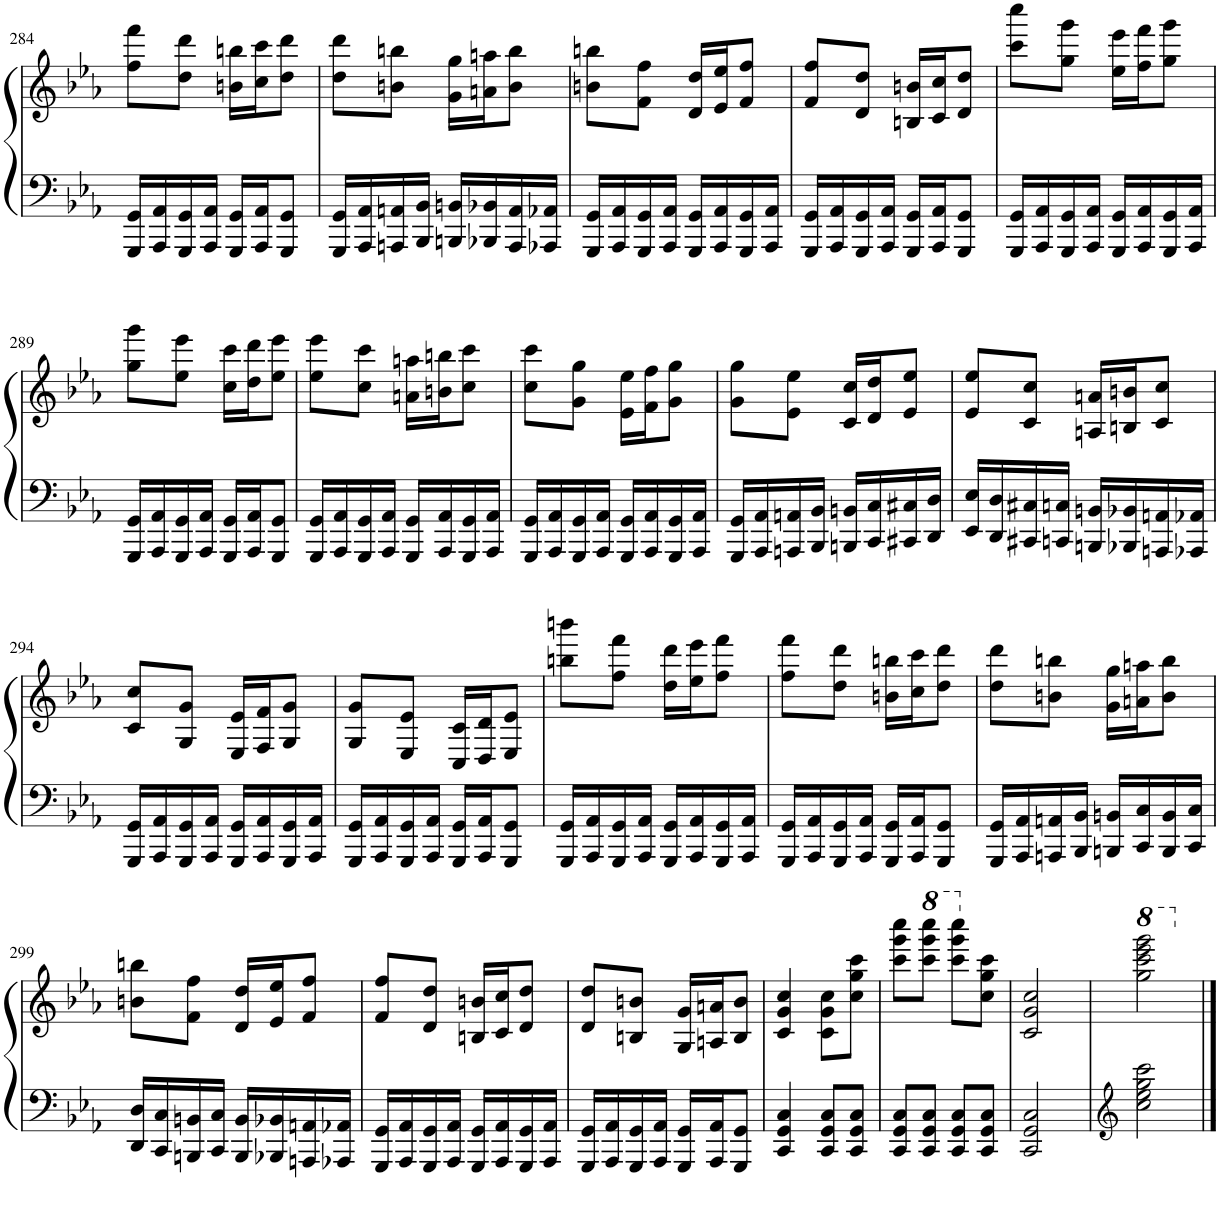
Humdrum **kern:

**kern	**kern
*part1	*part1
*staff2	*staff1
*I"Piano	*
*I'Pno.	*
!!LO:PB:g=z
*clefF4	*clefG2
*k[b-e-a-]	*k[b-e-a-]
*M2/4	*M2/4
=284	=284
16GGG/ 16GG/LL	8ff\ 8fff\L
16AAA-/ 16AA-/	.
16GGG/ 16GG/	8dd\ 8ddd\J
16AAA-/ 16AA-/JJ	.
16GGG/ 16GG/LL	16bn\ 16bbn\LL
16AAA-/ 16AA-/J	16cc\ 16ccc\J
8GGG/ 8GG/J	8dd\ 8ddd\J
=285	=285
16GGG/ 16GG/LL	8dd\ 8ddd\L
16AAA-/ 16AA-/	.
16AAAn/ 16AAn/	8bn\ 8bbn\J
16BBB-/ 16BB-/JJ	.
16BBBn/ 16BBn/LL	16g\ 16gg\LL
16BBB-X/ 16BB-X/	16an\ 16aan\J
16AAA/ 16AA/	8b\ 8bb\J
16AAA-X/ 16AA-X/JJ	.
=286	=286
16GGG/ 16GG/LL	8bn\ 8bbn\L
16AAA-/ 16AA-/	.
16GGG/ 16GG/	8f\ 8ff\J
16AAA-/ 16AA-/JJ	.
16GGG/ 16GG/LL	16d/ 16dd/LL
16AAA-/ 16AA-/	16e-/ 16ee-/J
16GGG/ 16GG/	8f/ 8ff/J
16AAA-/ 16AA-/JJ	.
=287	=287
16GGG/ 16GG/LL	8f/ 8ff/L
16AAA-/ 16AA-/	.
16GGG/ 16GG/	8d/ 8dd/J
16AAA-/ 16AA-/JJ	.
16GGG/ 16GG/LL	16Bn/ 16bn/LL
16AAA-/ 16AA-/J	16c/ 16cc/J
8GGG/ 8GG/J	8d/ 8dd/J
=288	=288
16GGG/ 16GG/LL	8ccc\ 8cccc\L
16AAA-/ 16AA-/	.
16GGG/ 16GG/	8gg\ 8ggg\J
16AAA-/ 16AA-/JJ	.
16GGG/ 16GG/LL	16ee-\ 16eee-\LL
16AAA-/ 16AA-/	16ff\ 16fff\J
16GGG/ 16GG/	8gg\ 8ggg\J
16AAA-/ 16AA-/JJ	.
!!LO:LB:g=z
=289	=289
16GGG/ 16GG/LL	8gg\ 8ggg\L
16AAA-/ 16AA-/	.
16GGG/ 16GG/	8ee-\ 8eee-\J
16AAA-/ 16AA-/JJ	.
16GGG/ 16GG/LL	16cc\ 16ccc\LL
16AAA-/ 16AA-/J	16dd\ 16ddd\J
8GGG/ 8GG/J	8ee-\ 8eee-\J
=290	=290
16GGG/ 16GG/LL	8ee-\ 8eee-\L
16AAA-/ 16AA-/	.
16GGG/ 16GG/	8cc\ 8ccc\J
16AAA-/ 16AA-/JJ	.
16GGG/ 16GG/LL	16an\ 16aan\LL
16AAA-/ 16AA-/	16bn\ 16bbn\J
16GGG/ 16GG/	8cc\ 8ccc\J
16AAA-/ 16AA-/JJ	.
=291	=291
16GGG/ 16GG/LL	8cc\ 8ccc\L
16AAA-/ 16AA-/	.
16GGG/ 16GG/	8g\ 8gg\J
16AAA-/ 16AA-/JJ	.
16GGG/ 16GG/LL	16e-\ 16ee-\LL
16AAA-/ 16AA-/	16f\ 16ff\J
16GGG/ 16GG/	8g\ 8gg\J
16AAA-/ 16AA-/JJ	.
=292	=292
16GGG/ 16GG/LL	8g\ 8gg\L
16AAA-/ 16AA-/	.
16AAAn/ 16AAn/	8e-\ 8ee-\J
16BBB-/ 16BB-/JJ	.
16BBBn/ 16BBn/LL	16c/ 16cc/LL
16CC/ 16C/	16d/ 16dd/J
16CC#X/ 16C#X/	8e-/ 8ee-/J
16DD/ 16D/JJ	.
=293	=293
16EE-/ 16E-/LL	8e-/ 8ee-/L
16DD/ 16D/	.
16CC#X/ 16C#X/	8c/ 8cc/J
16CCn/ 16Cn/JJ	.
16BBBn/ 16BBn/LL	16An/ 16an/LL
16BBB-X/ 16BB-X/	16Bn/ 16bn/J
16AAAn/ 16AAn/	8c/ 8cc/J
16AAA-X/ 16AA-X/JJ	.
!!LO:LB:g=z
=294	=294
16GGG/ 16GG/LL	8c/ 8cc/L
16AAA-/ 16AA-/	.
16GGG/ 16GG/	8G/ 8g/J
16AAA-/ 16AA-/JJ	.
16GGG/ 16GG/LL	16E-/ 16e-/LL
16AAA-/ 16AA-/	16F/ 16f/J
16GGG/ 16GG/	8G/ 8g/J
16AAA-/ 16AA-/JJ	.
=295	=295
16GGG/ 16GG/LL	8G/ 8g/L
16AAA-/ 16AA-/	.
16GGG/ 16GG/	8E-/ 8e-/J
16AAA-/ 16AA-/JJ	.
16GGG/ 16GG/LL	16C/ 16c/LL
16AAA-/ 16AA-/J	16D/ 16d/J
8GGG/ 8GG/J	8E-/ 8e-/J
=296	=296
16GGG/ 16GG/LL	8bbn\ 8bbbn\L
16AAA-/ 16AA-/	.
16GGG/ 16GG/	8ff\ 8fff\J
16AAA-/ 16AA-/JJ	.
16GGG/ 16GG/LL	16dd\ 16ddd\LL
16AAA-/ 16AA-/	16ee-\ 16eee-\J
16GGG/ 16GG/	8ff\ 8fff\J
16AAA-/ 16AA-/JJ	.
=297	=297
16GGG/ 16GG/LL	8ff\ 8fff\L
16AAA-/ 16AA-/	.
16GGG/ 16GG/	8dd\ 8ddd\J
16AAA-/ 16AA-/JJ	.
16GGG/ 16GG/LL	16bn\ 16bbn\LL
16AAA-/ 16AA-/J	16cc\ 16ccc\J
8GGG/ 8GG/J	8dd\ 8ddd\J
=298	=298
16GGG/ 16GG/LL	8dd\ 8ddd\L
16AAA-/ 16AA-/	.
16AAAn/ 16AAn/	8bn\ 8bbn\J
16BBB-/ 16BB-/JJ	.
16BBBn/ 16BBn/LL	16g\ 16gg\LL
16CC/ 16C/	16an\ 16aan\J
16BBB/ 16BB/	8b\ 8bb\J
16CC/ 16C/JJ	.
!!LO:LB:g=z
=299	=299
16DD/ 16D/LL	8bn\ 8bbn\L
16CC/ 16C/	.
16BBBn/ 16BBn/	8f\ 8ff\J
16CC/ 16C/JJ	.
16BBB/ 16BB/LL	16d/ 16dd/LL
16BBB-X/ 16BB-X/	16e-/ 16ee-/J
16AAAn/ 16AAn/	8f/ 8ff/J
16AAA-X/ 16AA-X/JJ	.
=300	=300
16GGG/ 16GG/LL	8f/ 8ff/L
16AAA-/ 16AA-/	.
16GGG/ 16GG/	8d/ 8dd/J
16AAA-/ 16AA-/JJ	.
16GGG/ 16GG/LL	16Bn/ 16bn/LL
16AAA-/ 16AA-/	16c/ 16cc/J
16GGG/ 16GG/	8d/ 8dd/J
16AAA-/ 16AA-/JJ	.
=301	=301
16GGG/ 16GG/LL	8d/ 8dd/L
16AAA-/ 16AA-/	.
16GGG/ 16GG/	8Bn/ 8bn/J
16AAA-/ 16AA-/JJ	.
16GGG/ 16GG/LL	16G/ 16g/LL
16AAA-/ 16AA-/J	16An/ 16an/J
8GGG/ 8GG/J	8B/ 8b/J
=302	=302
4CC/ 4GG/ 4C/	4c/ 4g/ 4cc/
8CC/ 8GG/ 8C/L	8c\ 8g\ 8cc\L
8CC/ 8GG/ 8C/J	8cc\ 8gg\ 8ccc\J
=303	=303
8CC/ 8GG/ 8C/L	8ccc\ 8ggg\ 8cccc\L
*	*8va
8CC/ 8GG/ 8C/J	8cccc\ 8gggg\ 8ccccc\J
*	*X8va
8CC/ 8GG/ 8C/L	8ccc\ 8ggg\ 8cccc\L
8CC/ 8GG/ 8C/J	8cc\ 8gg\ 8ccc\J
=304	=304
2CC/ 2GG/ 2C/	2c/ 2g/ 2cc/
=305	=305
*clefG2	*
*	*8va
2cc\ 2ee-\ 2gg\ 2ccc\	2ggg\ 2cccc\ 2eeee-\ 2gggg\
*	*X8va
==	==
*-	*-
